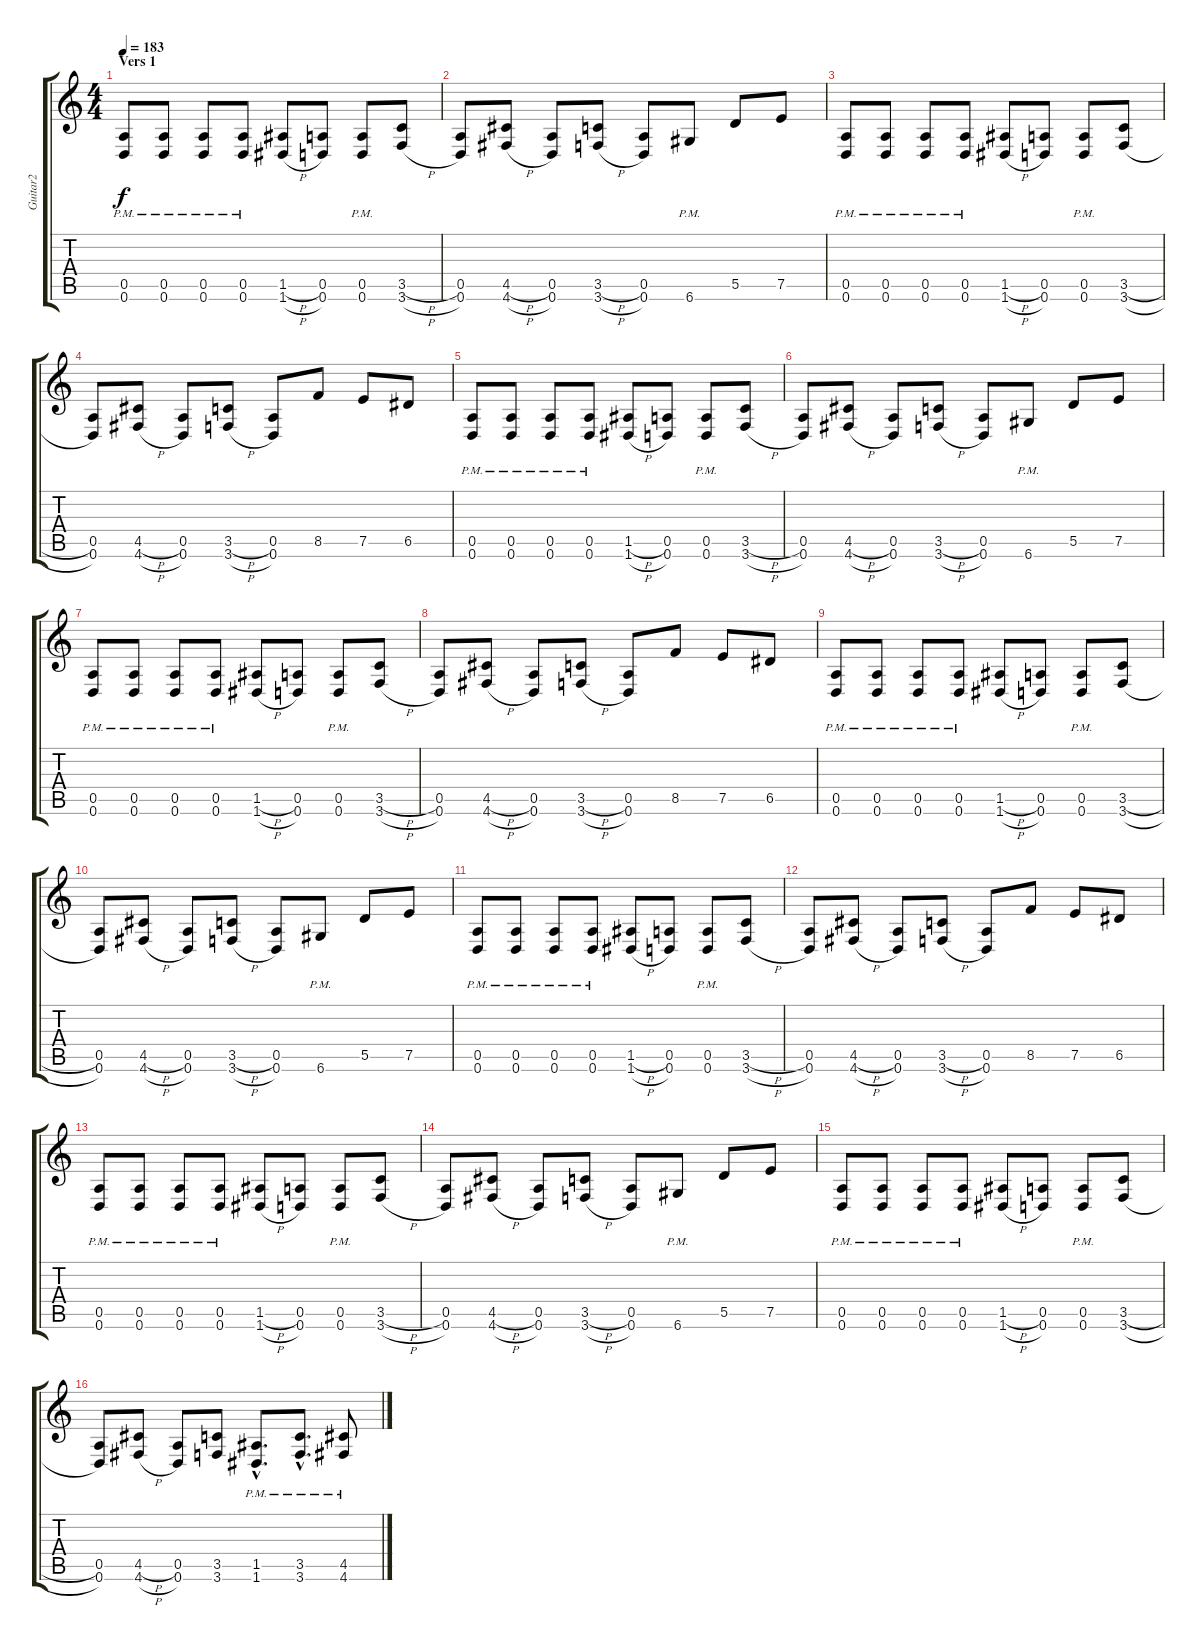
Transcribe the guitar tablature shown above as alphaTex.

\track ("Guitar2" "Guitar2") {instrument distortionguitar}
\staff {score tabs}
\tuning (E4 B3 G3 D3 A2 D2) {hide}
\ts (4 4)
\section ("" "Vers 1")
\tempo 183
\clef g2
\ks c
(0.5{pm} 0.6{pm}).8{dy f} (0.5{pm} 0.6{pm}).8 (0.5{pm} 0.6{pm}).8 (0.5{pm} 0.6{pm}).8 (1.5{h} 1.6{h}).8 (0.5 0.6).8 (0.5{pm} 0.6{pm}).8 (3.5{h} 3.6{h}).8 |
(0.5 0.6).8 (4.5{h} 4.6{h}).8 (0.5 0.6).8 (3.5{h} 3.6{h}).8 (0.5 0.6).8 6.6{pm}.8 5.5.8 7.5.8 |
(0.5{pm} 0.6{pm}).8 (0.5{pm} 0.6{pm}).8 (0.5{pm} 0.6{pm}).8 (0.5{pm} 0.6{pm}).8 (1.5{h} 1.6{h}).8 (0.5 0.6).8 (0.5{pm} 0.6{pm}).8 (3.5{h} 3.6{h}).8 |
(0.5 0.6).8 (4.5{h} 4.6{h}).8 (0.5 0.6).8 (3.5{h} 3.6{h}).8 (0.5 0.6).8 8.5.8 7.5.8 6.5.8 |
(0.5{pm} 0.6{pm}).8 (0.5{pm} 0.6{pm}).8 (0.5{pm} 0.6{pm}).8 (0.5{pm} 0.6{pm}).8 (1.5{h} 1.6{h}).8 (0.5 0.6).8 (0.5{pm} 0.6{pm}).8 (3.5{h} 3.6{h}).8 |
(0.5 0.6).8 (4.5{h} 4.6{h}).8 (0.5 0.6).8 (3.5{h} 3.6{h}).8 (0.5 0.6).8 6.6{pm}.8 5.5.8 7.5.8 |
(0.5{pm} 0.6{pm}).8 (0.5{pm} 0.6{pm}).8 (0.5{pm} 0.6{pm}).8 (0.5{pm} 0.6{pm}).8 (1.5{h} 1.6{h}).8 (0.5 0.6).8 (0.5{pm} 0.6{pm}).8 (3.5{h} 3.6{h}).8 |
(0.5 0.6).8 (4.5{h} 4.6{h}).8 (0.5 0.6).8 (3.5{h} 3.6{h}).8 (0.5 0.6).8 8.5.8 7.5.8 6.5.8 |
(0.5{pm} 0.6{pm}).8 (0.5{pm} 0.6{pm}).8 (0.5{pm} 0.6{pm}).8 (0.5{pm} 0.6{pm}).8 (1.5{h} 1.6{h}).8 (0.5 0.6).8 (0.5{pm} 0.6{pm}).8 (3.5{h} 3.6{h}).8 |
(0.5 0.6).8 (4.5{h} 4.6{h}).8 (0.5 0.6).8 (3.5{h} 3.6{h}).8 (0.5 0.6).8 6.6{pm}.8 5.5.8 7.5.8 |
(0.5{pm} 0.6{pm}).8 (0.5{pm} 0.6{pm}).8 (0.5{pm} 0.6{pm}).8 (0.5{pm} 0.6{pm}).8 (1.5{h} 1.6{h}).8 (0.5 0.6).8 (0.5{pm} 0.6{pm}).8 (3.5{h} 3.6{h}).8 |
(0.5 0.6).8 (4.5{h} 4.6{h}).8 (0.5 0.6).8 (3.5{h} 3.6{h}).8 (0.5 0.6).8 8.5.8 7.5.8 6.5.8 |
(0.5{pm} 0.6{pm}).8 (0.5{pm} 0.6{pm}).8 (0.5{pm} 0.6{pm}).8 (0.5{pm} 0.6{pm}).8 (1.5{h} 1.6{h}).8 (0.5 0.6).8 (0.5{pm} 0.6{pm}).8 (3.5{h} 3.6{h}).8 |
(0.5 0.6).8 (4.5{h} 4.6{h}).8 (0.5 0.6).8 (3.5{h} 3.6{h}).8 (0.5 0.6).8 6.6{pm}.8 5.5.8 7.5.8 |
(0.5{pm} 0.6{pm}).8 (0.5{pm} 0.6{pm}).8 (0.5{pm} 0.6{pm}).8 (0.5{pm} 0.6{pm}).8 (1.5{h} 1.6{h}).8 (0.5 0.6).8 (0.5{pm} 0.6{pm}).8 (3.5{h} 3.6{h}).8 |
(0.5 0.6).8 (4.5{h} 4.6{h}).8 (0.5 0.6).8 (3.5 3.6).8 (1.5{hac pm} 1.6{hac pm}).8{d} (3.5{hac pm} 3.6{hac pm}).8{d} (4.5{pm} 4.6{pm}).8
